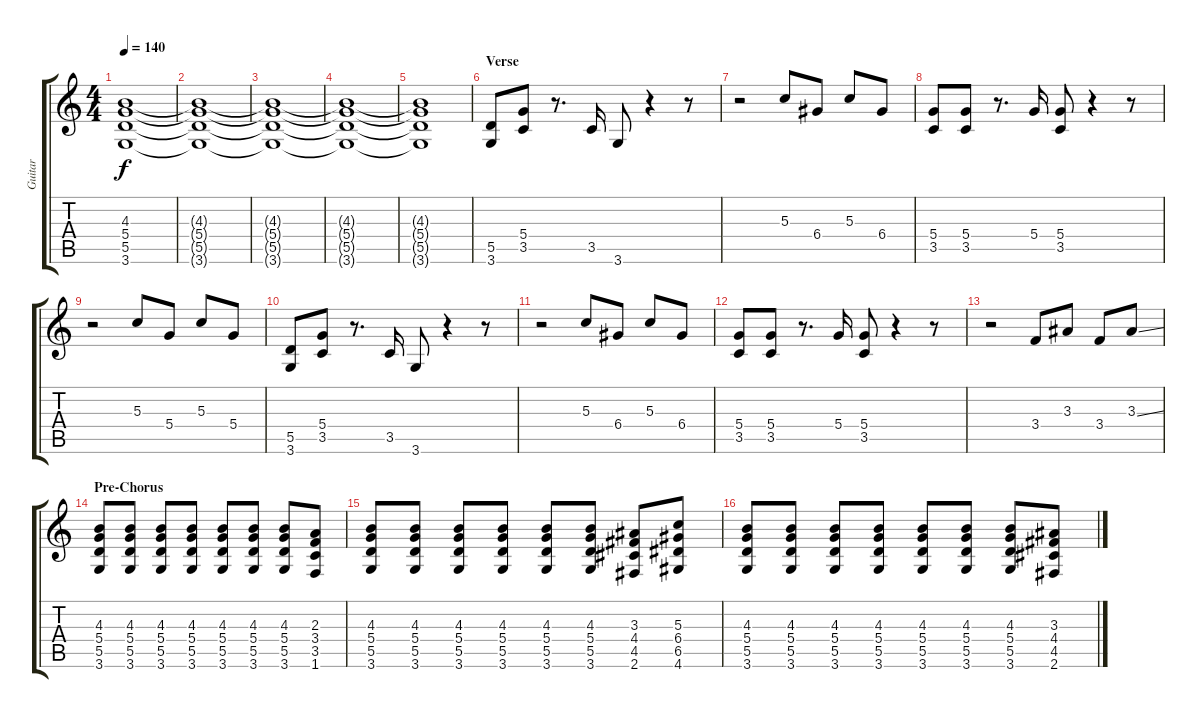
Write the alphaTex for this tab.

\track ("Guitar" "Guitar") {instrument distortionguitar}
\staff {score tabs}
\tuning (E4 B3 G3 D3 A2 E2) {hide}
\ts (4 4)
\tempo 140
\clef g2
\ks c
(4.3{t} 5.4{t} 5.5{t} 3.6{t}).1{dy f} |
(4.3{t} 5.4{t} 5.5{t} 3.6{t}).1 |
(4.3{t} 5.4{t} 5.5{t} 3.6{t}).1 |
(4.3{t} 5.4{t} 5.5{t} 3.6{t}).1 |
(4.3{t} 5.4{t} 5.5{t} 3.6{t}).1 |
\section ("" "Verse")
(5.5 3.6).8{volume 16 instrument electricguitarjazz} (5.4 3.5).8 r.8{d} 3.5.16 3.6.8 r.4 r.8 |
r.2 5.3.8 6.4.8 5.3.8 6.4.8 |
(5.4 3.5).8 (5.4 3.5).8 r.8{d} 5.4.16 (5.4 3.5).8 r.4 r.8 |
r.2 5.3.8 5.4.8 5.3.8 5.4.8 |
(5.5 3.6).8 (5.4 3.5).8 r.8{d} 3.5.16 3.6.8 r.4 r.8 |
r.2 5.3.8 6.4.8 5.3.8 6.4.8 |
(5.4 3.5).8 (5.4 3.5).8 r.8{d} 5.4.16 (5.4 3.5).8 r.4 r.8 |
r.2 3.4.8 3.3.8 3.4.8 3.3{ss}.8 |
\section ("" "Pre-Chorus")
(4.3 5.4 5.5 3.6).8 (4.3 5.4 5.5 3.6).8 (4.3 5.4 5.5 3.6).8 (4.3 5.4 5.5 3.6).8 (4.3 5.4 5.5 3.6).8 (4.3 5.4 5.5 3.6).8 (4.3 5.4 5.5 3.6).8 (2.3 3.4 3.5 1.6).8 |
(4.3 5.4 5.5 3.6).8 (4.3 5.4 5.5 3.6).8 (4.3 5.4 5.5 3.6).8 (4.3 5.4 5.5 3.6).8 (4.3 5.4 5.5 3.6).8 (4.3 5.4 5.5 3.6).8 (3.3 4.4 4.5 2.6).8 (5.3 6.4 6.5 4.6).8 |
(4.3 5.4 5.5 3.6).8 (4.3 5.4 5.5 3.6).8 (4.3 5.4 5.5 3.6).8 (4.3 5.4 5.5 3.6).8 (4.3 5.4 5.5 3.6).8 (4.3 5.4 5.5 3.6).8 (4.3 5.4 5.5 3.6).8 (3.3 4.4 4.5 2.6).8
